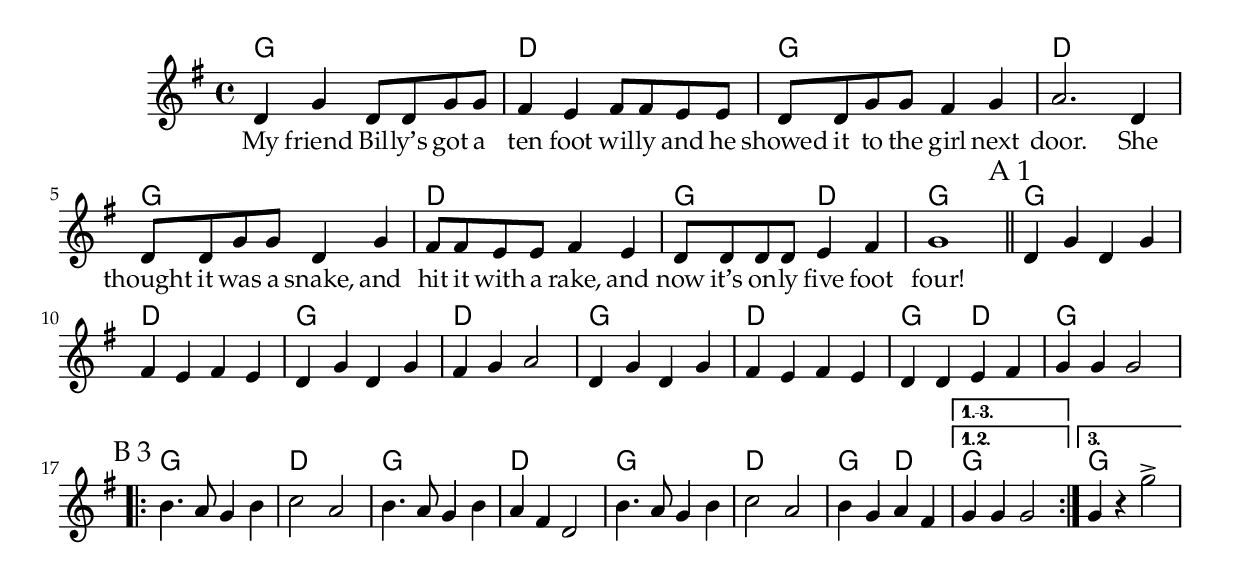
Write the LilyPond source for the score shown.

\include "includes/header.ly"
\score {
<<

\new ChordNames { 
g1 d1 g1 d1 g1 d1 g2 d2 g1 
g1 d1 g1 d1 g1 d1 g2 d2 g1 
g1 d1 g1 d1 g1 d1 g2 d2 g1 
g1
}

\context Voice = voiceone {
\include "includes/staffheader.ly"
\clef treble
\key g \major
\time 4/4

 d'4 g'4 d'8 d'8 g'8 g'8   | fis'4 e'4 fis'8 fis'8 e'8 e'8 |
 d'8 d'8 g'8 g'8 fis'4 g'4 | a'2. d'4 |
 d'8 d'8 g'8 g'8 d'4 g'4   | fis'8 fis'8 e'8 e'8 fis'4 e'4 |
 d'8 d'8 d'8 d'8 e'4 fis'4 | g'1 

\bar "||"\mark "A 1"  d'4 g'4 d'4 g'4   | fis'4 e'4 fis'4 e'4 |
 d'4 g'4 d'4 g'4   | fis'4   g'4 a'2 |
 d'4 g'4 d'4 g'4   | fis'4  e'4 fis'4 e'4 |
 d'4 d'4 e'4 fis'4 | g'4   g'4 g'2

\mark "B 3"
\repeat volta 3 {
 b'4. a'8 g'4 b'4 | c''2 a'2 |
 b'4. a'8 g'4 b'4 | a'4 fis'4 d'2 |
 b'4. a'8 g'4 b'4 | c''2 a'2 |
 b'4 g'4 a'4 fis'4  }

\alternative {
{
\set Score.repeatCommands = #'(\text (volta "1.-3."))
g'4 g'4 g'2
}
{ 
\override Staff.VoltaBracket #'font-name = "dummy value"
\set Score.repeatCommands = #'(\text (volta "FINAL") end-repeat)
g'4 r4 g''2-> 
% \set Score.repeatCommands = #'(end-repeat)
}
}
}

\lyricsto voiceone \new Lyrics \lyricmode { 
\include "includes/staffheader.ly"
My friend Bil -- lyʼs got a ten foot wil -- ly
and he showed it to the girl next door.
She thought it was a snake, and hit it with a rake,
and now itʼs on -- ly five foot four!
}

>>
}
